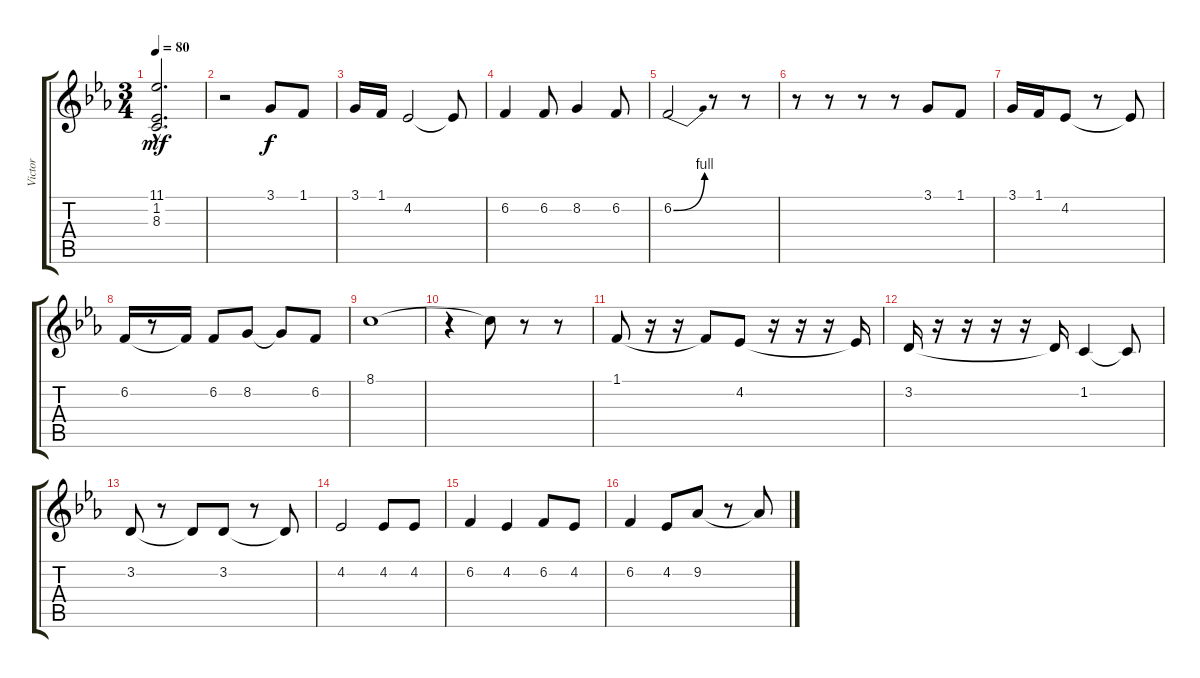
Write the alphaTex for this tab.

\track ("Victor" "Victor") {instrument lead6voice}
\staff {score tabs}
\tuning (E4 B3 G3 D3 A2 E2) {hide}
\ts (3 4)
\tempo 80
\clef g2
\ks eb
(11.1{hac} 1.2{hac} 8.3{hac}).2{d dy mf} |
r.2 3.1.8{dy f} 1.1.8 |
3.1.16 1.1.16 4.2.2 4.2{t}.8 |
6.2.4 6.2.8 8.2.4 6.2.8 |
6.2{be (bend 0 0 60 4)}.2 r.8 r.8 |
r.8 r.8 r.8 r.8 3.1.8 1.1.8 |
3.1.16 1.1.16 4.2.8 r.8 4.2{t}.8 |
6.2.16 r.8 6.2{t}.16 6.2.8 8.2.8 8.2{t}.8 6.2.8 |
8.1.1 |
r.4 8.1{t}.8 r.8 r.8 |
1.1.8 r.16 r.16 1.1{t}.8 4.2.8 r.16 r.16 r.16 4.2{t}.16 |
3.2.16 r.16 r.16 r.16 r.16 3.2{t}.16 1.2.4 1.2{t}.8 |
3.2.8 r.8 3.2{t}.8 3.2.8 r.8 3.2{t}.8 |
4.2.2 4.2.8 4.2.8 |
6.2.4 4.2.4 6.2.8 4.2.8 |
6.2.4 4.2.8 9.2.8 r.8 9.2{t}.8
